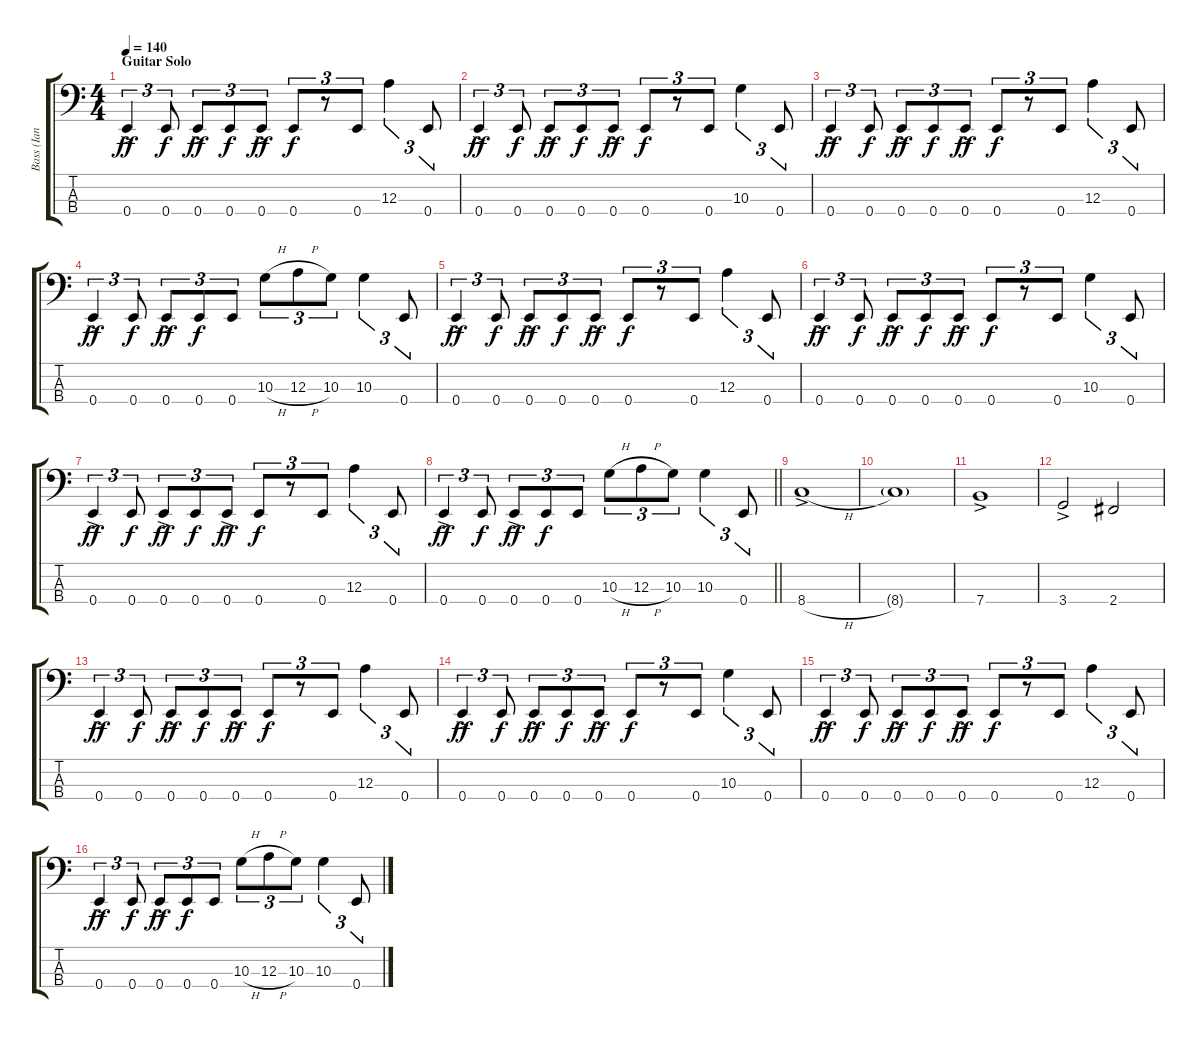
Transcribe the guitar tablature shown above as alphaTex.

\track ("Bass (Ian Peres)" "Bass (Ian ") {instrument electricbassfinger}
\staff {score tabs}
\tuning (G2 D2 A1 E1) {hide}
\ts (4 4)
\section ("" "Guitar Solo")
\tempo 140
\clef f4
\ks c
0.4{ac}.4{tu (3 2) dy ff} 0.4.8{tu (3 2) dy f} 0.4{ac}.8{tu (3 2) dy ff} 0.4.8{tu (3 2) dy f} 0.4{ac}.8{tu (3 2) dy ff} 0.4.8{tu (3 2) dy f} r.8{tu (3 2)} 0.4.8{tu (3 2)} 12.3.4{tu (3 2)} 0.4.8{tu (3 2)} |
0.4{ac}.4{tu (3 2) dy ff} 0.4.8{tu (3 2) dy f} 0.4{ac}.8{tu (3 2) dy ff} 0.4.8{tu (3 2) dy f} 0.4{ac}.8{tu (3 2) dy ff} 0.4.8{tu (3 2) dy f} r.8{tu (3 2)} 0.4.8{tu (3 2)} 10.3.4{tu (3 2)} 0.4.8{tu (3 2)} |
0.4{ac}.4{tu (3 2) dy ff} 0.4.8{tu (3 2) dy f} 0.4{ac}.8{tu (3 2) dy ff} 0.4.8{tu (3 2) dy f} 0.4{ac}.8{tu (3 2) dy ff} 0.4.8{tu (3 2) dy f} r.8{tu (3 2)} 0.4.8{tu (3 2)} 12.3.4{tu (3 2)} 0.4.8{tu (3 2)} |
0.4{ac}.4{tu (3 2) dy ff} 0.4.8{tu (3 2) dy f} 0.4{ac}.8{tu (3 2) dy ff} 0.4.8{tu (3 2) dy f} 0.4.8{tu (3 2)} 10.3{h}.8{tu (3 2)} 12.3{h}.8{tu (3 2)} 10.3.8{tu (3 2)} 10.3.4{tu (3 2)} 0.4.8{tu (3 2)} |
0.4{ac}.4{tu (3 2) dy ff} 0.4.8{tu (3 2) dy f} 0.4{ac}.8{tu (3 2) dy ff} 0.4.8{tu (3 2) dy f} 0.4{ac}.8{tu (3 2) dy ff} 0.4.8{tu (3 2) dy f} r.8{tu (3 2)} 0.4.8{tu (3 2)} 12.3.4{tu (3 2)} 0.4.8{tu (3 2)} |
0.4{ac}.4{tu (3 2) dy ff} 0.4.8{tu (3 2) dy f} 0.4{ac}.8{tu (3 2) dy ff} 0.4.8{tu (3 2) dy f} 0.4{ac}.8{tu (3 2) dy ff} 0.4.8{tu (3 2) dy f} r.8{tu (3 2)} 0.4.8{tu (3 2)} 10.3.4{tu (3 2)} 0.4.8{tu (3 2)} |
0.4{ac}.4{tu (3 2) dy ff} 0.4.8{tu (3 2) dy f} 0.4{ac}.8{tu (3 2) dy ff} 0.4.8{tu (3 2) dy f} 0.4{ac}.8{tu (3 2) dy ff} 0.4.8{tu (3 2) dy f} r.8{tu (3 2)} 0.4.8{tu (3 2)} 12.3.4{tu (3 2)} 0.4.8{tu (3 2)} |
\barLineRight lightlight
0.4{ac}.4{tu (3 2) dy ff} 0.4.8{tu (3 2) dy f} 0.4{ac}.8{tu (3 2) dy ff} 0.4.8{tu (3 2) dy f} 0.4.8{tu (3 2)} 10.3{h}.8{tu (3 2)} 12.3{h}.8{tu (3 2)} 10.3.8{tu (3 2)} 10.3.4{tu (3 2)} 0.4.8{tu (3 2)} |
8.4{h ac}.1 |
8.4{g}.1 |
7.4{ac}.1 |
3.4{ac}.2 2.4.2 |
0.4{ac}.4{tu (3 2) dy ff} 0.4.8{tu (3 2) dy f} 0.4{ac}.8{tu (3 2) dy ff} 0.4.8{tu (3 2) dy f} 0.4{ac}.8{tu (3 2) dy ff} 0.4.8{tu (3 2) dy f} r.8{tu (3 2)} 0.4.8{tu (3 2)} 12.3.4{tu (3 2)} 0.4.8{tu (3 2)} |
0.4{ac}.4{tu (3 2) dy ff} 0.4.8{tu (3 2) dy f} 0.4{ac}.8{tu (3 2) dy ff} 0.4.8{tu (3 2) dy f} 0.4{ac}.8{tu (3 2) dy ff} 0.4.8{tu (3 2) dy f} r.8{tu (3 2)} 0.4.8{tu (3 2)} 10.3.4{tu (3 2)} 0.4.8{tu (3 2)} |
0.4{ac}.4{tu (3 2) dy ff} 0.4.8{tu (3 2) dy f} 0.4{ac}.8{tu (3 2) dy ff} 0.4.8{tu (3 2) dy f} 0.4{ac}.8{tu (3 2) dy ff} 0.4.8{tu (3 2) dy f} r.8{tu (3 2)} 0.4.8{tu (3 2)} 12.3.4{tu (3 2)} 0.4.8{tu (3 2)} |
0.4{ac}.4{tu (3 2) dy ff} 0.4.8{tu (3 2) dy f} 0.4{ac}.8{tu (3 2) dy ff} 0.4.8{tu (3 2) dy f} 0.4.8{tu (3 2)} 10.3{h}.8{tu (3 2)} 12.3{h}.8{tu (3 2)} 10.3.8{tu (3 2)} 10.3.4{tu (3 2)} 0.4.8{tu (3 2)}
